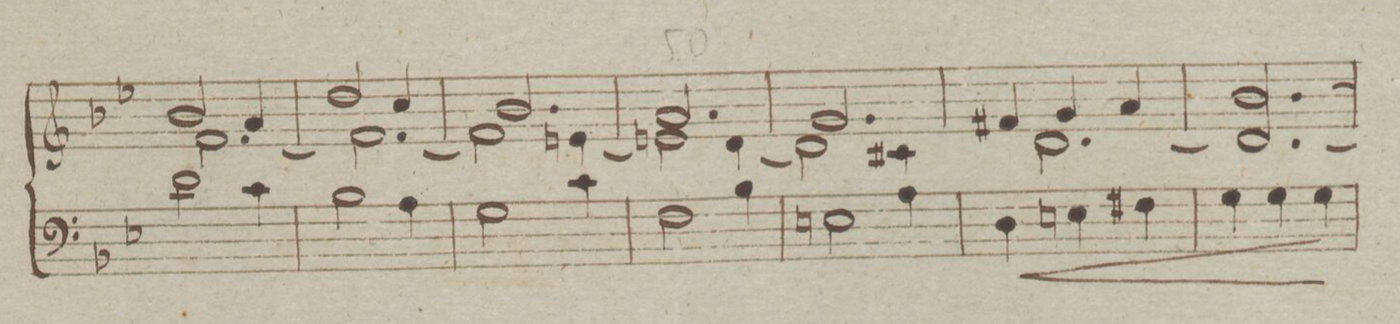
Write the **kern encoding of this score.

**kern	**dynam
*I"Organo	*
*clefF4	*
*k[b-e-]	*
*M3/4	*
2d\	.
4c\	.
=48	=48
2B-\	.
4A\	.
=49	=49
2G\	.
4c\	.
=50	=50
2F\	.
4B-\	.
=51	=51
2En\	.
4A\	.
=52	=52
4D\	<
4En\	.
4F#X\	.
=53	=53
4G\	.
4G\	.
4G\	[
=54	=54
*-	*-
